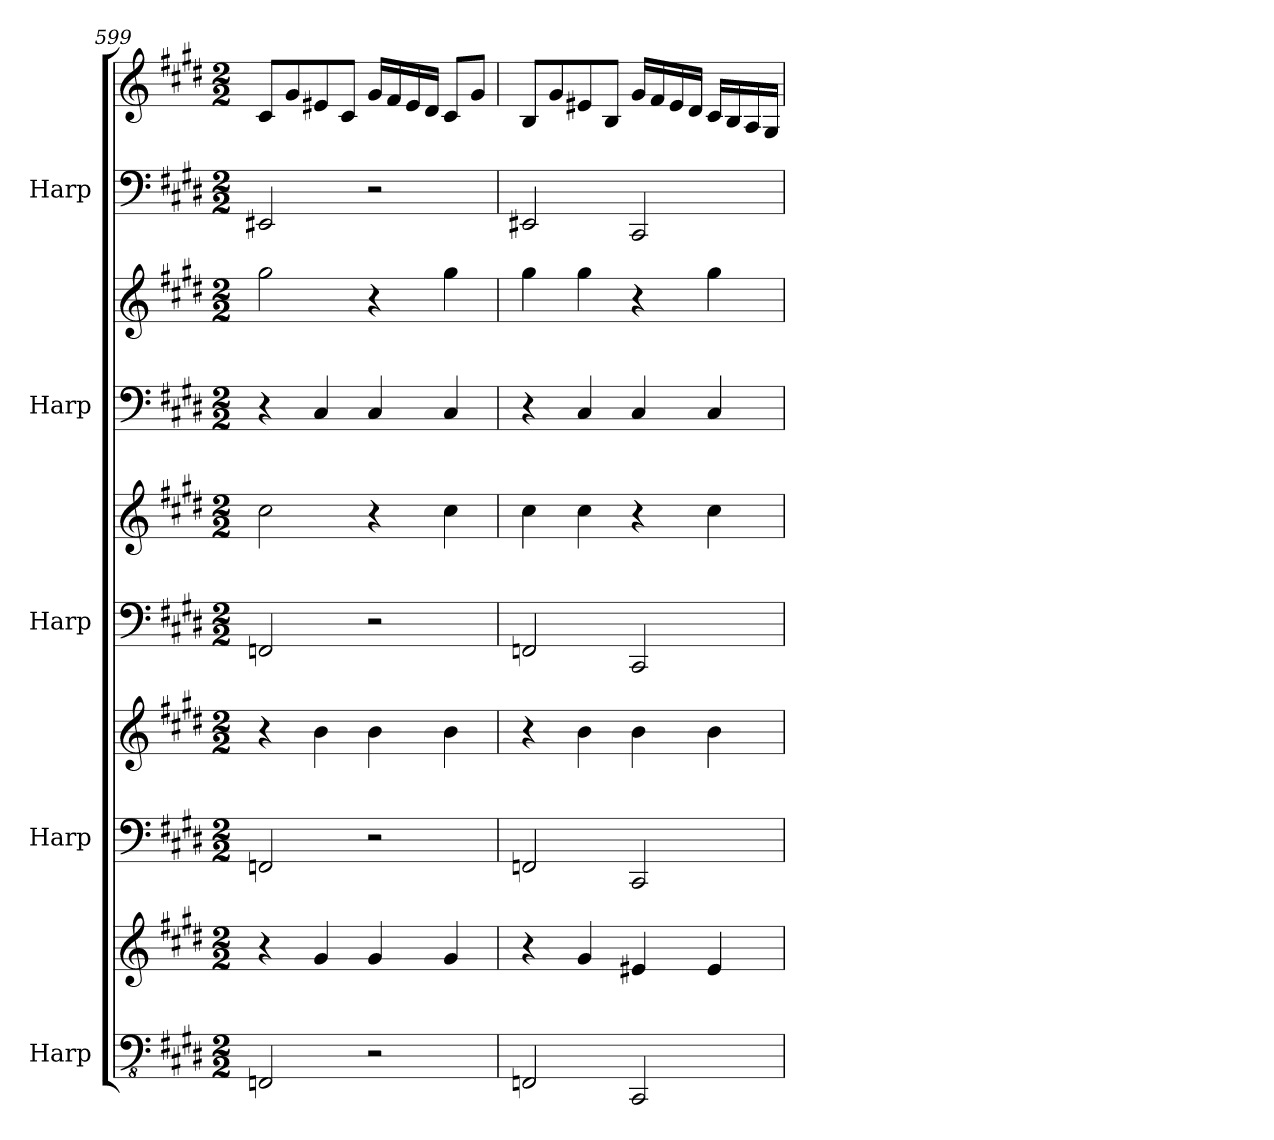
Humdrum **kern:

**kern	**kern	**kern	**kern	**kern	**kern	**kern	**kern	**kern	**kern
*part5	*part5	*part4	*part4	*part3	*part3	*part2	*part2	*part1	*part1
*staff10	*staff9	*staff8	*staff7	*staff6	*staff5	*staff4	*staff3	*staff2	*staff1
*I"Harp	*	*I"Harp	*	*I"Harp	*	*I"Harp	*	*I"Harp	*
*I'Hp	*	*I'Hp	*	*I'Hp	*	*I'Hp	*	*I'Hp	*
*clefFv4	*clefG2	*clefF4	*clefG2	*clefF4	*clefG2	*clefF4	*clefG2	*clefF4	*clefG2
*k[f#c#g#d#]	*k[f#c#g#d#]	*k[f#c#g#d#]	*k[f#c#g#d#]	*k[f#c#g#d#]	*k[f#c#g#d#]	*k[f#c#g#d#]	*k[f#c#g#d#]	*k[f#c#g#d#]	*k[f#c#g#d#]
*M2/2	*M2/2	*M2/2	*M2/2	*M2/2	*M2/2	*M2/2	*M2/2	*M2/2	*M2/2
=599	=599	=599	=599	=599	=599	=599	=599	=599	=599
2FFFn/	4r	2FFn/	4r	2FFn/	2cc#\	4r	2gg#\	2EE#X/	8c#/L
.	.	.	.	.	.	.	.	.	8g#/
.	4g#/	.	4b\	.	.	4C#/	.	.	8e#X/
.	.	.	.	.	.	.	.	.	8c#/J
2r	4g#/	2r	4b\	2r	4r	4C#/	4r	2r	16g#/LL
.	.	.	.	.	.	.	.	.	16f#/
.	.	.	.	.	.	.	.	.	16e#/
.	.	.	.	.	.	.	.	.	16d#/JJ
.	4g#/	.	4b\	.	4cc#\	4C#/	4gg#\	.	8c#/L
.	.	.	.	.	.	.	.	.	8g#/J
=600	=600	=600	=600	=600	=600	=600	=600	=600	=600
2FFFn/	4r	2FFn/	4r	2FFn/	4cc#\	4r	4gg#\	2EE#X/	8B/L
.	.	.	.	.	.	.	.	.	8g#/
.	4g#/	.	4b\	.	4cc#\	4C#/	4gg#\	.	8e#X/
.	.	.	.	.	.	.	.	.	8B/J
2CCC#/	4e#X/	2CC#/	4b\	2CC#/	4r	4C#/	4r	2CC#/	16g#/LL
.	.	.	.	.	.	.	.	.	16f#/
.	.	.	.	.	.	.	.	.	16e#/
.	.	.	.	.	.	.	.	.	16d#/JJ
.	4e#/	.	4b\	.	4cc#\	4C#/	4gg#\	.	16c#/LL
.	.	.	.	.	.	.	.	.	16B/
.	.	.	.	.	.	.	.	.	16A/
.	.	.	.	.	.	.	.	.	16G#/JJ
=	=	=	=	=	=	=	=	=	=
*-	*-	*-	*-	*-	*-	*-	*-	*-	*-
